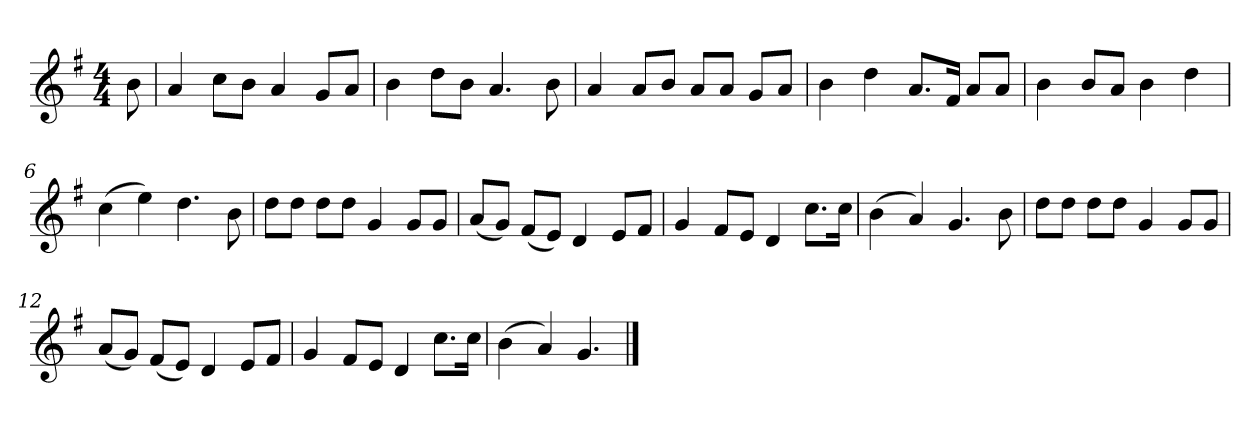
**kern
*part1
*staff1
*k[f#]
*M4/4
*MM120
=
8b
=1
4a
8ccL
8bJ
4a
8gL
8aJ
=2
4b
8ddL
8bJ
4.a
8b
=3
4a
8aL
8bJ
8aL
8aJ
8gL
8aJ
=4
4b
4dd
8.aL
16f#Jk
8aL
8aJ
=5
4b
8bL
8aJ
4b
4dd
=6
(4cc
4ee)
4.dd
8b
=7
8ddL
8ddJ
8ddL
8ddJ
4g
8gL
8gJ
=8
(8aL
8gJ)
(8f#L
8eJ)
4d
8eL
8f#J
=9
4g
8f#L
8eJ
4d
8.ccL
16ccJk
=10
(4b
4a)
4.g
8b
=11
8ddL
8ddJ
8ddL
8ddJ
4g
8gL
8gJ
=12
(8aL
8gJ)
(8f#L
8eJ)
4d
8eL
8f#J
=13
4g
8f#L
8eJ
4d
8.ccL
16ccJk
=14
(4b
4a)
4.g
==
*-
